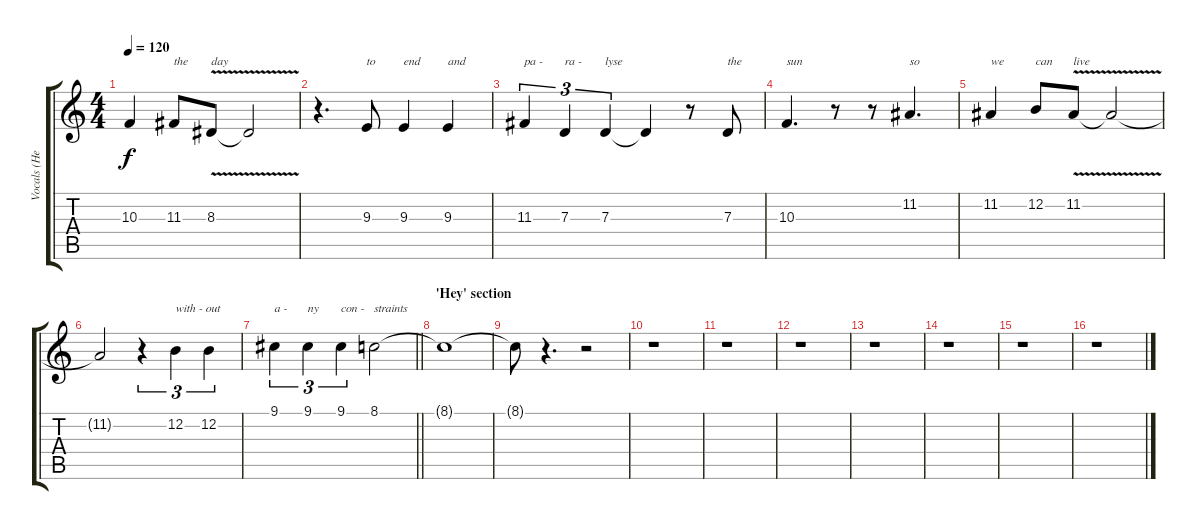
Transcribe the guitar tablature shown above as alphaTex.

\track ("Vocals (Henning)" "Vocals (He") {instrument voiceoohs}
\staff {score tabs}
\tuning (E4 B3 G3 D3 A2 E2) {hide}
\ts (4 4)
\tempo 120
\clef g2
\ks c
10.3{t}.4{dy f} 11.3.8{txt "the"} 8.3{v}.8{txt "day"} 8.3{t}.2 |
r.4{d} 9.3.8{txt "to"} 9.3.4{txt "end"} 9.3.4{txt "and"} |
11.3.4{tu (3 2) txt "pa -"} 7.3.4{tu (3 2) txt "ra -"} 7.3.4{tu (3 2) txt "lyse"} 7.3{t}.4 r.8 7.3.8{txt "the"} |
10.3.4{d txt "sun"} r.8 r.8 11.2.4{d txt "so"} |
11.2.4{txt "we"} 12.2.8{txt "can"} 11.2{v}.8{txt "live"} 11.2{t}.2 |
11.2{t}.2 r.4{tu (3 2)} 12.2.4{tu (3 2) txt "with - out"} 12.2.4{tu (3 2)} |
\barLineRight lightlight
9.1.4{tu (3 2) txt "a -"} 9.1.4{tu (3 2) txt "ny"} 9.1.4{tu (3 2) txt "con -"} 8.1.2{txt "straints"} |
\section ("" "'Hey' section")
8.1{t}.1 |
8.1{t}.8 r.4{d} r.2 |
r.1 |
r.1 |
r.1 |
r.1 |
r.1 |
r.1 |
r.1
